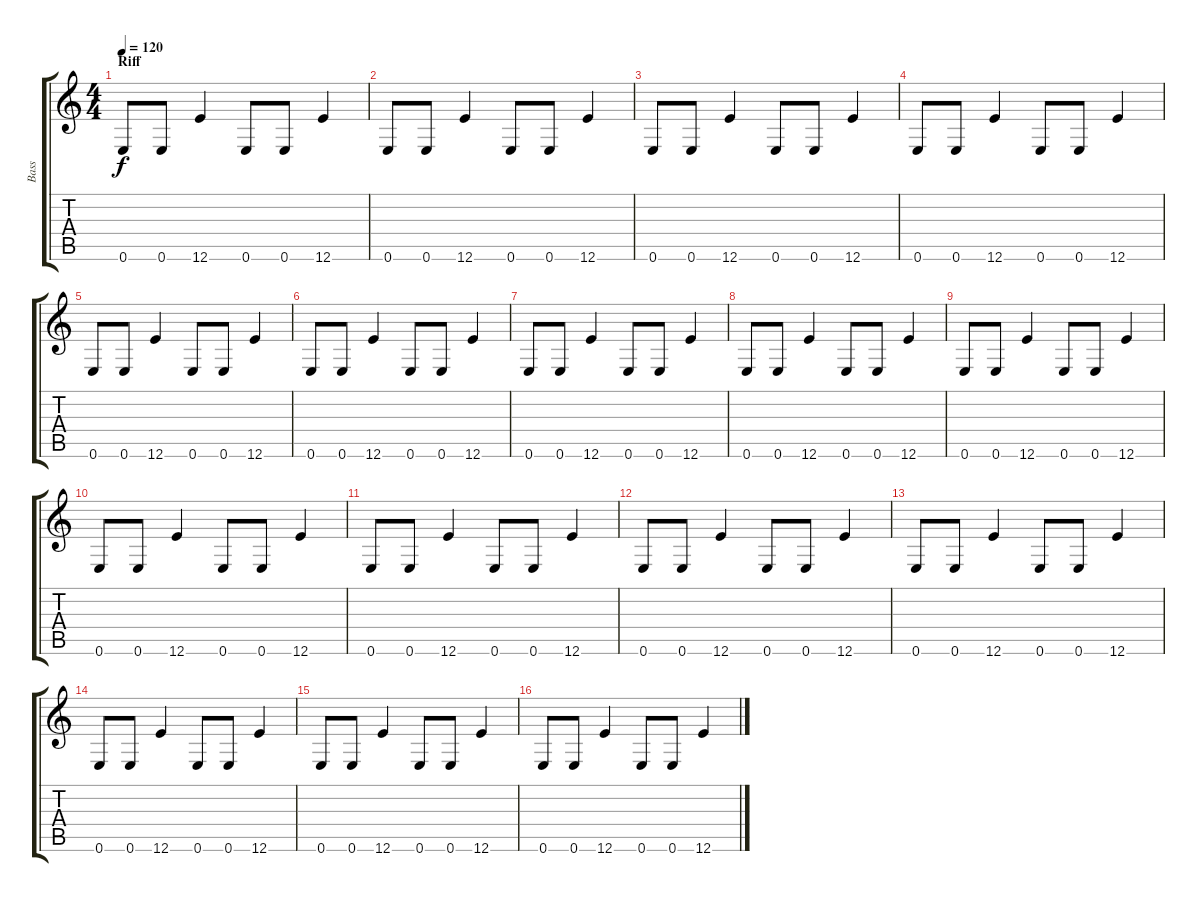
\track ("Bass" "Bass") {instrument electricbassfinger}
\staff {score tabs}
\tuning (E4 B3 G3 D3 A2 E2) {hide}
\ts (4 4)
\section ("" "Riff")
\tempo 120
\clef g2
\ks c
0.6.8{dy f} 0.6.8 12.6.4 0.6.8 0.6.8 12.6.4 |
0.6.8 0.6.8 12.6.4 0.6.8 0.6.8 12.6.4 |
0.6.8 0.6.8 12.6.4 0.6.8 0.6.8 12.6.4 |
0.6.8 0.6.8 12.6.4 0.6.8 0.6.8 12.6.4 |
0.6.8 0.6.8 12.6.4 0.6.8 0.6.8 12.6.4 |
0.6.8 0.6.8 12.6.4 0.6.8 0.6.8 12.6.4 |
0.6.8 0.6.8 12.6.4 0.6.8 0.6.8 12.6.4 |
0.6.8 0.6.8 12.6.4 0.6.8 0.6.8 12.6.4 |
0.6.8 0.6.8 12.6.4 0.6.8 0.6.8 12.6.4 |
0.6.8 0.6.8 12.6.4 0.6.8 0.6.8 12.6.4 |
0.6.8 0.6.8 12.6.4 0.6.8 0.6.8 12.6.4 |
0.6.8 0.6.8 12.6.4 0.6.8 0.6.8 12.6.4 |
0.6.8 0.6.8 12.6.4 0.6.8 0.6.8 12.6.4 |
0.6.8 0.6.8 12.6.4 0.6.8 0.6.8 12.6.4 |
0.6.8 0.6.8 12.6.4 0.6.8 0.6.8 12.6.4 |
0.6.8 0.6.8 12.6.4 0.6.8 0.6.8 12.6.4
